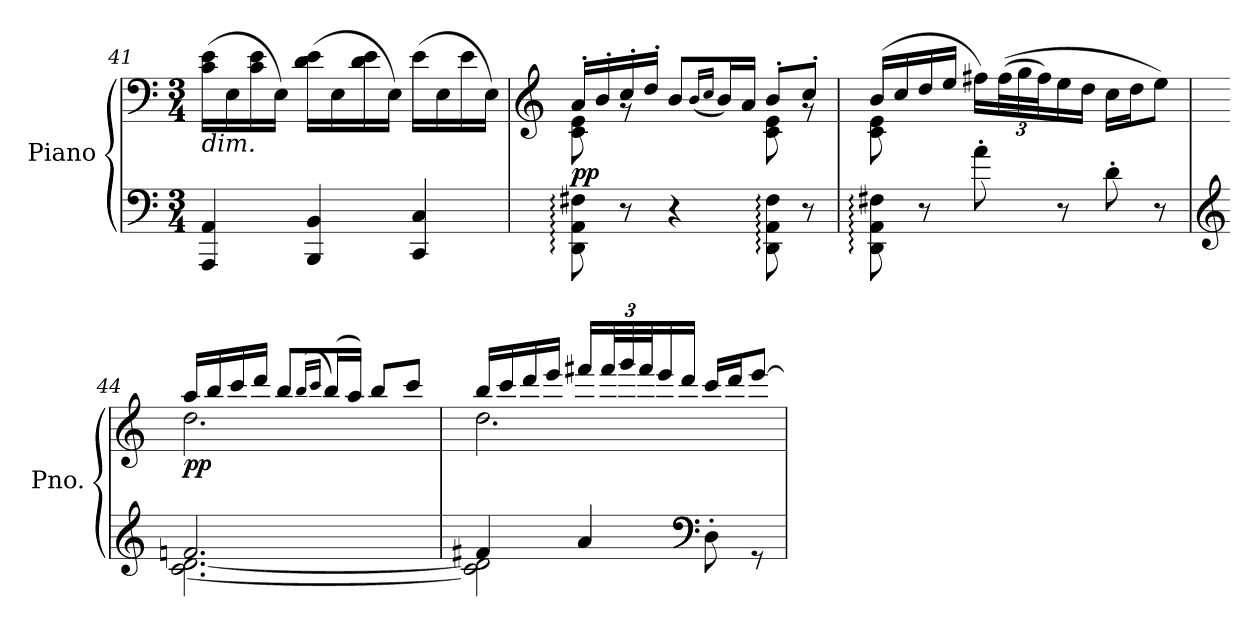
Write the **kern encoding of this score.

**kern	**kern	**dynam
*part1	*part1	*part1
*staff2	*staff1	*staff1/2
*I"Piano	*	*
*I'Pno.	*	*
*clefF4	*clefF4	*
*k[]	*k[]	*
*M3/4	*M3/4	*
=41	=41	=41
!	!LO:TX:b:i:t=dim.	!
4AAA/ 4AA/	(16c\ 16e\LL	.
.	16E\	.
.	16c\ 16e\	.
.	16E\JJ)	.
4BBB/ 4BB/	(16d\ 16e\LL	.
.	16E\	.
.	16d\ 16e\	.
.	16E\JJ)	.
4CC/ 4C/	(16e\LL	.
.	16E\	.
.	16e\	.
.	16E\JJ)	.
=42	=42	=42
*	*clefG2	*
*	*^	*
!	!	!	!LO:DY:b
8DD\: 8AA\: 8F#X\:	16a'/LL	8c\ 8e\	pp
.	16b'/	.	.
8r	16cc'/	8rg	.
.	16dd'/JJ	.	.
4r	8b/L	4ryy	.
.	(16qb/LL	.	.
.	16qcc/JJ	.	.
.	16b/L)	.	.
.	16a/JJ	.	.
8DD\: 8AA\: 8F#\:	8b'/L	8c\ 8e\	.
8r	8cc'/J	8rg	.
!!LO:PB:g=z	!!
=43	=43	=43	=43
8DD\: 8AA\: 8F#X\:	(16b/LL	8c\ 8e\	.
.	16cc/	.	.
8r	16dd/	8ryy	.
.	16ee/JJ	.	.
8a'\	16ff#X\LL)	2ryy	.
*	*Xbrackettup	*	*
.	((>48ff#\L	.	.
.	48gg\	.	.
.	48ff#\J)	.	.
8r	16ee\	.	.
.	16dd\JJ	.	.
8d'\	16cc\LL	.	.
.	16dd\J	.	.
8r	8ee\J)	.	.
=44	=44	=44	=44
*clefG2	*	*	*
*^	*	*	*
!	!	!	!	!LO:DY:b
2.fn/	[2.c\ [2.d\	16aa/LL	2.dd\	pp
.	.	16bb/	.	.
.	.	16ccc/	.	.
.	.	16ddd/JJ	.	.
.	.	8bb/L	.	.
.	.	(16qbb/LL	.	.
.	.	16qccc/JJ	.	.
.	.	(16bb/L)	.	.
.	.	16aa/JJ)	.	.
.	.	8bb/L	.	.
.	.	8ccc/J	.	.
=45	=45	=45	=45	=45
4f#X/	2c\] 2d\]	16bb/LL	2.dd\	.
.	.	16ccc/	.	.
.	.	16ddd/	.	.
.	.	16eee/JJ	.	.
4a/	.	16fff#X/LL	.	.
.	.	48fff#/L	.	.
.	.	48ggg/	.	.
.	.	48fff#/J	.	.
.	.	16eee/	.	.
.	.	16ddd/JJ	.	.
*clefF4	*	*	*	*
8D'\	4ryy	16ccc/LL	.	.
.	.	16ddd/J	.	.
8rGG	.	[8eee/J	.	.
*v	*v	*	*	*
*	*v	*v	*
=	=	=
*-	*-	*-
